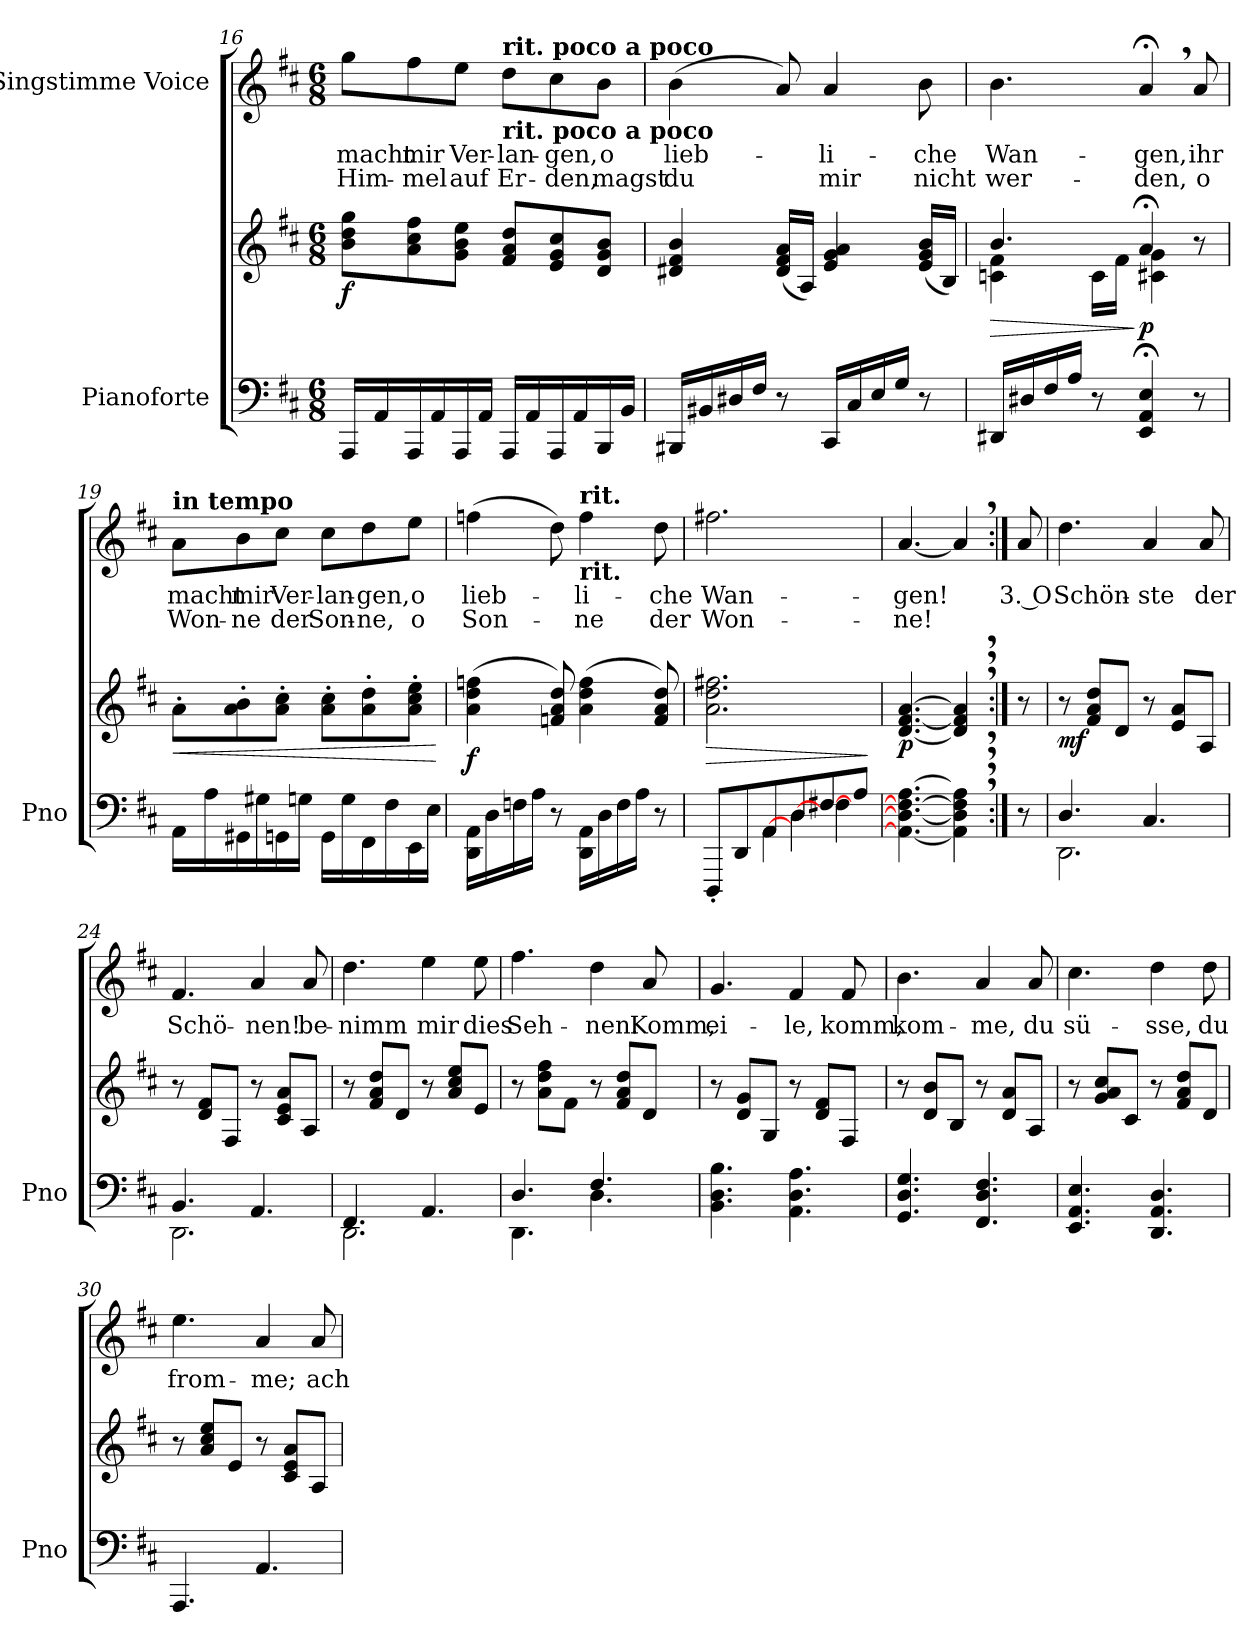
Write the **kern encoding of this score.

**kern	**kern	**dynam	**kern	**text	**text
*part2	*part2	*part2	*part1	*part1	*part1
*staff3	*staff2	*staff2/3	*staff1	*staff1	*staff1
*I"Pianoforte	*	*	*I"Singstimme Voice	*	*
*I'Pno	*	*	*	*	*
!!LO:PB:g=z
*clefF4	*clefG2	*	*clefG2	*	*
*k[f#c#]	*k[f#c#]	*	*k[f#c#]	*	*
*M6/8	*M6/8	*	*M6/8	*	*
=16	=16	=16	=16	=16	=16
!	!	!LO:DY:b	!	!LO:LY:b	!LO:LY:b
16AAA/LL	8b\ 8dd\ 8gg\L	f	8gg\L	macht	Him-
16AA/	.	.	.	.	.
!	!	!	!	!LO:LY:b	!LO:LY:b
16AAA/	8a\ 8cc#\ 8ff#\	.	8ff#\	mir	-mel
16AA/	.	.	.	.	.
!	!	!	!	!LO:LY:b	!LO:LY:b
16AAA/	8g\ 8b\ 8ee\J	.	8ee\J	Ver-	auf
16AA/JJ	.	.	.	.	.
!	!	!	!LO:TX:a:B:t=rit. poco a poco	!	!
!	!	!	!LO:TX:b:B:t=rit. poco a poco	!	!
!	!	!	!	!LO:LY:b	!LO:LY:b
16AAA/LL	8f#/ 8a/ 8dd/L	.	8dd\L	-lan-	Er-
16AA/	.	.	.	.	.
!	!	!	!	!LO:LY:b	!LO:LY:b
16AAA/	8e/ 8g/ 8cc#/	.	8cc#\	-gen,	-den,
16AA/	.	.	.	.	.
!	!	!	!	!LO:LY:b	!LO:LY:b
16BBB/	8d/ 8g/ 8b/J	.	8b\J	o	magst
16BB/JJ	.	.	.	.	.
=17	=17	=17	=17	=17	=17
!	!	!	!	!LO:LY:b	!LO:LY:b
16BBB#X/LL	4d#X/ 4f#/ 4b/	.	(4b\	lieb-	du
16BB#X/	.	.	.	.	.
16D#X/	.	.	.	.	.
16F#/JJ	.	.	.	.	.
8r	(16d#/ 16f#/ 16a/LL	.	8a/)	.	.
.	16A/JJ)	.	.	.	.
!	!	!	!	!LO:LY:b	!LO:LY:b
16CC#/LL	4e/ 4g/ 4a/	.	4a/	-li-	mir
16C#/	.	.	.	.	.
16E/	.	.	.	.	.
16G/JJ	.	.	.	.	.
!	!	!	!	!LO:LY:b	!LO:LY:b
8r	(16e/ 16g/ 16b/LL	.	8b\	-che	nicht
.	16B/JJ)	.	.	.	.
!!LO:LB:g=z
=18	=18	=18	=18	=18	=18
!	!	!LO:HP:b	!	!LO:LY:b	!LO:LY:b
*	*^	*	*	*	*
16DD#X/LL	4.b/	4cn\ 4f#\	>	4.b\	Wan-	wer-
16D#X/	.	.	.	.	.	.
16F#/	.	.	.	.	.	.
16A/JJ	.	.	.	.	.	.
8r	.	16c\LL	.	.	.	.
.	.	16f#\JJ	.	.	.	.
!	!	!	!LO:DY:n=1:b	!	!LO:LY:b	!LO:LY:b
4EE/; 4AA/; 4E/;	4a;</	4c#X\ 4g\	] p	4a;<,/	-gen,	-den,
!	!	!	!	!	!LO:LY:b	!LO:LY:b
8r	8r	8ryy	.	8a/	ihr	o
!!LO:LB:g=z
=19	=19	=19	=19	=19	=19	=19
!	!	!	!	!LO:TX:a:B:t=in tempo	!	!
!	!	!	!LO:HP:b	!	!LO:LY:b	!LO:LY:b
*	*v	*v	*	*	*	*
16AA\LL	8a'\L	<	8a\L	macht	Won-
16A\	.	.	.	.	.
!	!	!	!	!LO:LY:b	!LO:LY:b
16GG#X\	8a\' 8b\'	.	8b\	mir	-ne
16G#X\	.	.	.	.	.
!	!	!	!	!LO:LY:b	!LO:LY:b
16GGn\	8a\' 8cc#\'J	.	8cc#\J	Ver-	der
16Gn\JJ	.	.	.	.	.
!	!	!	!	!LO:LY:b	!LO:LY:b
16GG\LL	8a\' 8cc#\'L	.	8cc#\L	-lan-	Son-
16G\	.	.	.	.	.
!	!	!	!	!LO:LY:b	!LO:LY:b
16FF#\	8a\' 8dd\'	.	8dd\	-gen,	-ne,
16F#\	.	.	.	.	.
!	!	!	!	!LO:LY:b	!LO:LY:b
16EE\	8a\' 8cc#\' 8ee\'J	.	8ee\J	o	o
16E\JJ	.	.	.	.	.
.	.	[	.	.	.
=20	=20	=20	=20	=20	=20
!	!	!LO:DY:b	!	!LO:LY:b	!LO:LY:b
16DD\ 16AA\LL	(4a\ 4dd\ 4ffn\	f	(4ffn\	lieb-	Son-
16D\	.	.	.	.	.
16Fn\	.	.	.	.	.
16A\JJ	.	.	.	.	.
8r	8fn/ 8a/ 8dd/)	.	8dd\)	.	.
!	!	!	!LO:TX:a:B:t=rit.	!	!
!	!	!	!LO:TX:b:B:t=rit.	!	!
!	!	!	!	!LO:LY:b	!LO:LY:b
16DD\ 16AA\LL	(4a\ 4dd\ 4ff\	.	4ff\	-li-	-ne
16D\	.	.	.	.	.
16F\	.	.	.	.	.
16A\JJ	.	.	.	.	.
!	!	!	!	!LO:LY:b	!LO:LY:b
8r	8f/ 8a/ 8dd/)	.	8dd\	-che	der
=21	=21	=21	=21	=21	=21
*^	*	*	*	*	*
*	*^	*	*	*	*	*
!	!	!	!	!LO:HP:b	!	!LO:LY:b	!LO:LY:b
8DDD'</L	4ryy	4.ryy	2.a\ 2.dd\ 2.ff#X\	>	2.ff#X\	Wan-	Won-
8DD/	.	.	.	.	.	.	.
[<8AA/	4AA\	.	.	.	.	.	.
[<8D/	.	4D\	.	.	.	.	.
[<8F#X/	4F#\	.	.	.	.	.	.
8A/J	.	8ryy	.	.	.	.	.
*v	*v	*v	*	*	*	*	*
.	.	]	.	.	.
=22	=22	=22	=22	=22	=22
!	!	!LO:DY:b	!	!LO:LY:b	!LO:LY:b
4.AA\_ 4.D\_ 4.F#\_ [4.A\	[4.d/ [4.f#/ [4.a/	p	[4.a/	-gen!	-ne!
4AA\], 4D\], 4F#\], 4A\],	4d/], 4f#/], 4a/],	.	4a,/]	.	.
!!LO:LB:g=z
=22X1:|!	=22X1:|!	=22X1:|!	=22X1:|!	=22X1:|!	=22X1:|!
!	!	!	!	!LO:LY:b	!
8r	8r	.	8a/	3. O	.
=23	=23	=23	=23	=23	=23
*^	*	*	*	*	*
!	!	!	!LO:DY:b	!	!LO:LY:b	!
4.D/	2.DD\	8r	mf	4.dd\	Schön-	.
.	.	8f#/ 8a/ 8dd/L	.	.	.	.
.	.	8d/J	.	.	.	.
!	!	!	!	!	!LO:LY:b	!
4.C#/	.	8r	.	4a/	-ste	.
.	.	8e/ 8a/L	.	.	.	.
!	!	!	!	!	!LO:LY:b	!
.	.	8A/J	.	8a/	der	.
=24	=24	=24	=24	=24	=24	=24
!	!	!	!	!	!LO:LY:b	!
4.BB/	2.DD\	8r	.	4.f#/	Schö-	.
.	.	8d/ 8f#/L	.	.	.	.
.	.	8F#/J	.	.	.	.
!	!	!	!	!	!LO:LY:b	!
4.AA/	.	8r	.	4a/	-nen!	.
.	.	8c#/ 8e/ 8a/L	.	.	.	.
!	!	!	!	!	!LO:LY:b	!
.	.	8A/J	.	8a/	be-	.
=25	=25	=25	=25	=25	=25	=25
!	!	!	!	!	!LO:LY:b	!
4.FF#/	2.DD\	8r	.	4.dd\	-nimm	.
.	.	8f#/ 8a/ 8dd/L	.	.	.	.
.	.	8d/J	.	.	.	.
!	!	!	!	!	!LO:LY:b	!
4.AA/	.	8r	.	4ee\	mir	.
.	.	8a/ 8cc#/ 8ee/L	.	.	.	.
!	!	!	!	!	!LO:LY:b	!
.	.	8e/J	.	8ee\	dies	.
=26	=26	=26	=26	=26	=26	=26
!	!	!	!	!	!LO:LY:b	!
4.D/	4.DD\	8r	.	4.ff#\	Seh-	.
.	.	8a\ 8dd\ 8ff#\L	.	.	.	.
.	.	8f#\J	.	.	.	.
!	!	!	!	!	!LO:LY:b	!
4.F#/	4.D\	8r	.	4dd\	-nen.	.
.	.	8f#/ 8a/ 8dd/L	.	.	.	.
!	!	!	!	!	!LO:LY:b	!
.	.	8d/J	.	8a/	Komm,	.
*v	*v	*	*	*	*	*
!!LO:PB:g=z
=27	=27	=27	=27	=27	=27
!	!	!	!	!LO:LY:b	!
4.BB\ 4.D\ 4.B\	8r	.	4.g/	ei-	.
.	8d/ 8g/L	.	.	.	.
.	8G/J	.	.	.	.
!	!	!	!	!LO:LY:b	!
4.AA\ 4.D\ 4.A\	8r	.	4f#/	-le,	.
.	8d/ 8f#/L	.	.	.	.
!	!	!	!	!LO:LY:b	!
.	8F#/J	.	8f#/	komm,	.
!!LO:LB:g=z
=28	=28	=28	=28	=28	=28
!	!	!	!	!LO:LY:b	!
4.GG/ 4.D/ 4.G/	8r	.	4.b\	kom-	.
.	8d/ 8b/L	.	.	.	.
.	8B/J	.	.	.	.
!	!	!	!	!LO:LY:b	!
4.FF#/ 4.D/ 4.F#/	8r	.	4a/	-me,	.
.	8d/ 8a/L	.	.	.	.
!	!	!	!	!LO:LY:b	!
.	8A/J	.	8a/	du	.
=29	=29	=29	=29	=29	=29
!	!	!	!	!LO:LY:b	!
4.EE/ 4.AA/ 4.E/	8r	.	4.cc#\	sü-	.
.	8g/ 8a/ 8cc#/L	.	.	.	.
.	8c#/J	.	.	.	.
!	!	!	!	!LO:LY:b	!
4.DD/ 4.AA/ 4.D/	8r	.	4dd\	-sse,	.
.	8f#/ 8a/ 8dd/L	.	.	.	.
!	!	!	!	!LO:LY:b	!
.	8d/J	.	8dd\	du	.
=30	=30	=30	=30	=30	=30
!	!	!	!	!LO:LY:b	!
4.AAA/	8r	.	4.ee\	from-	.
.	8a/ 8cc#/ 8ee/L	.	.	.	.
.	8e/J	.	.	.	.
!	!	!	!	!LO:LY:b	!
4.AA/	8r	.	4a/	-me;	.
.	8c#/ 8e/ 8a/L	.	.	.	.
!	!	!	!	!LO:LY:b	!
.	8A/J	.	8a/	ach	.
=	=	=	=	=	=
*-	*-	*-	*-	*-	*-
